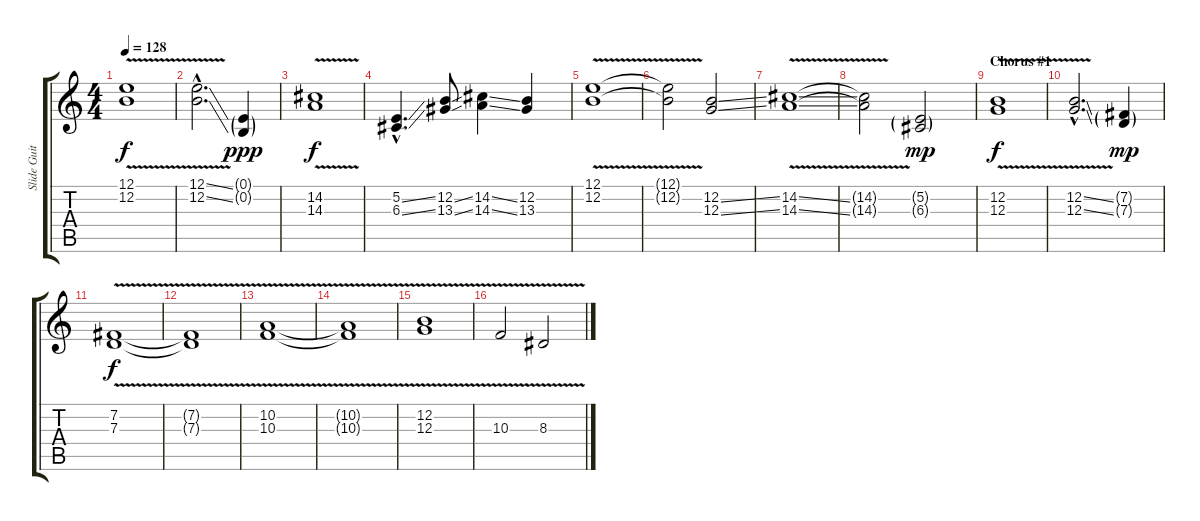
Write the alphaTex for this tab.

\track ("Slide Guitar 1" "Slide Guit") {instrument violin}
\staff {score tabs}
\tuning (E4 B3 G3 D3 A2 E2) {hide}
\ts (4 4)
\tempo 128
\clef g2
\ks c
(12.1{v} 12.2{v}).1{dy f} |
(12.1{v ss hac} 12.2{v ss hac}).2{d} (0.1{g} 0.2{g}).4{dy ppp} |
(14.2{v} 14.3{v}).1{dy f} |
(5.2{ss hac} 6.3{ss hac}).4{d} (12.2{ss} 13.3{ss}).8 (14.2{ss} 14.3{ss}).4 (12.2 13.3).4 |
(12.1{v} 12.2{v}).1 |
(12.1{t} 12.2{t}).2 (12.2{ss} 12.3{ss}).2 |
(14.2{v ss} 14.3{v ss}).1 |
(14.2{t} 14.3{t}).2 (5.2{g} 6.3{g}).2{dy mp} |
\section ("" "Chorus #1")
(12.2{v} 12.3{v}).1{dy f} |
(12.2{v ss hac} 12.3{v ss hac}).2{d} (7.2{g} 7.3{g}).4{dy mp} |
(7.2{v} 7.3{v}).1{dy f} |
(7.2{t} 7.3{t}).1 |
(10.2{v} 10.3{v}).1 |
(10.2{t} 10.3{t}).1 |
(12.2{v} 12.3{v}).1 |
10.3{v}.2 8.3{v}.2
